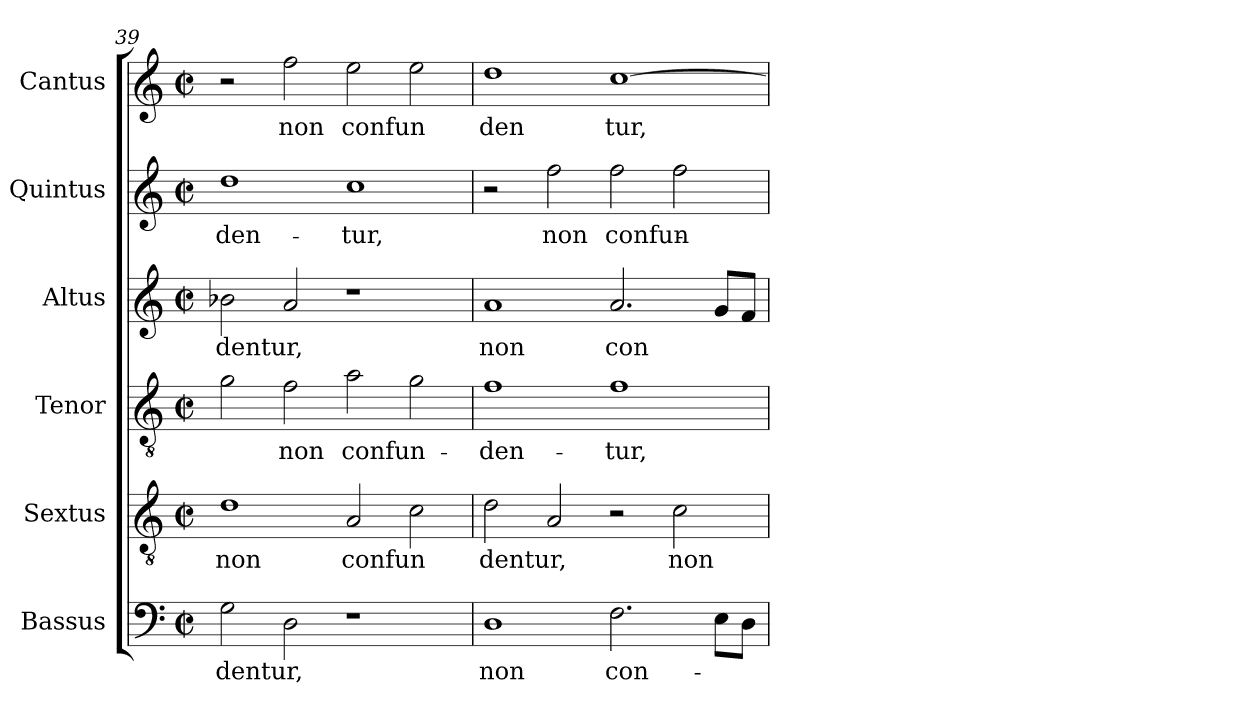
**kern	**text	**kern	**text	**kern	**text	**kern	**text	**kern	**text	**kern	**text
*part6	*part6	*part5	*part5	*part4	*part4	*part3	*part3	*part2	*part2	*part1	*part1
*staff6	*staff6	*staff5	*staff5	*staff4	*staff4	*staff3	*staff3	*staff2	*staff2	*staff1	*staff1
*I"Bassus	*	*I"Sextus	*	*I"Tenor	*	*I"Altus	*	*I"Quintus	*	*I"Cantus	*
*clefF4	*	*clefGv2	*	*clefGv2	*	*clefG2	*	*clefG2	*	*clefG2	*
*M2/2	*	*M2/2	*	*M2/2	*	*M2/2	*	*M2/2	*	*M2/2	*
*met(c|)	*	*met(c|)	*	*met(c|)	*	*met(c|)	*	*met(c|)	*	*met(c|)	*
=39	=39	=39	=39	=39	=39	=39	=39	=39	=39	=39	=39
!	!LO:LY:b:cj	!	!LO:LY:b:cj	!	!	!	!LO:LY:b:cj	!	!LO:LY:b:cj	!	!
2G\	-dentur,	1d	non	2g\	.	2b-X\	dentur,	1dd	-den-	2r	.
!	!	!	!	!	!LO:LY:b:cj	!	!	!	!	!	!LO:LY:b:cj
2D\	.	.	.	2f\	non	2a/	.	.	.	2ff\	non
!	!	!	!LO:LY:b	!	!LO:LY:b	!	!	!	!LO:LY:b:cj	!	!LO:LY:b
1r	.	2A/	confun	2a\	confun-	1r	.	1cc	-tur,	2ee\	confun
.	.	2c\	.	2g\	.	.	.	.	.	2ee\	.
=40	=40	=40	=40	=40	=40	=40	=40	=40	=40	=40	=40
!	!LO:LY:b:cj	!	!LO:LY:b:cj	!	!LO:LY:b:cj	!	!LO:LY:b:cj	!	!	!	!LO:LY:b:cj
1D	non	2d\	dentur,	1f	-den-	1a	non	2r	.	1dd	den
!	!	!	!	!	!	!	!	!	!LO:LY:b:cj	!	!
.	.	2A/	.	.	.	.	.	2ff\	non	.	.
!	!LO:LY:b	!	!	!	!LO:LY:b:cj	!	!LO:LY:b	!	!LO:LY:b	!	!LO:LY:b
2.F\	con-	2r	.	1f	-tur,	2.a/	con	2ff\	confun-	[>1cc	tur,
!	!	!	!LO:LY:b:cj	!	!	!	!	!	!	!	!
.	.	2c\	non	.	.	.	.	2ff\	.	.	.
8E\L	.	.	.	.	.	8g/L	.	.	.	.	.
8D\J	.	.	.	.	.	8f/J	.	.	.	.	.
=	=	=	=	=	=	=	=	=	=	=	=
*-	*-	*-	*-	*-	*-	*-	*-	*-	*-	*-	*-
